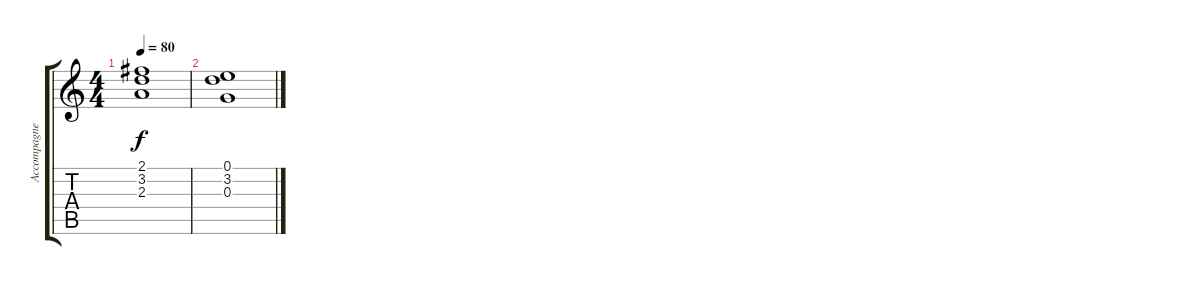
\track ("Accompagnement" "Accompagne") {instrument acousticguitarsteel}
\staff {score tabs}
\tuning (E4 B3 G3 D3 A2 E2) {hide}
\ts (4 4)
\tempo 80
\clef g2
\ks c
(2.1 3.2 2.3).1{dy f} |
(0.1 3.2 0.3).1
